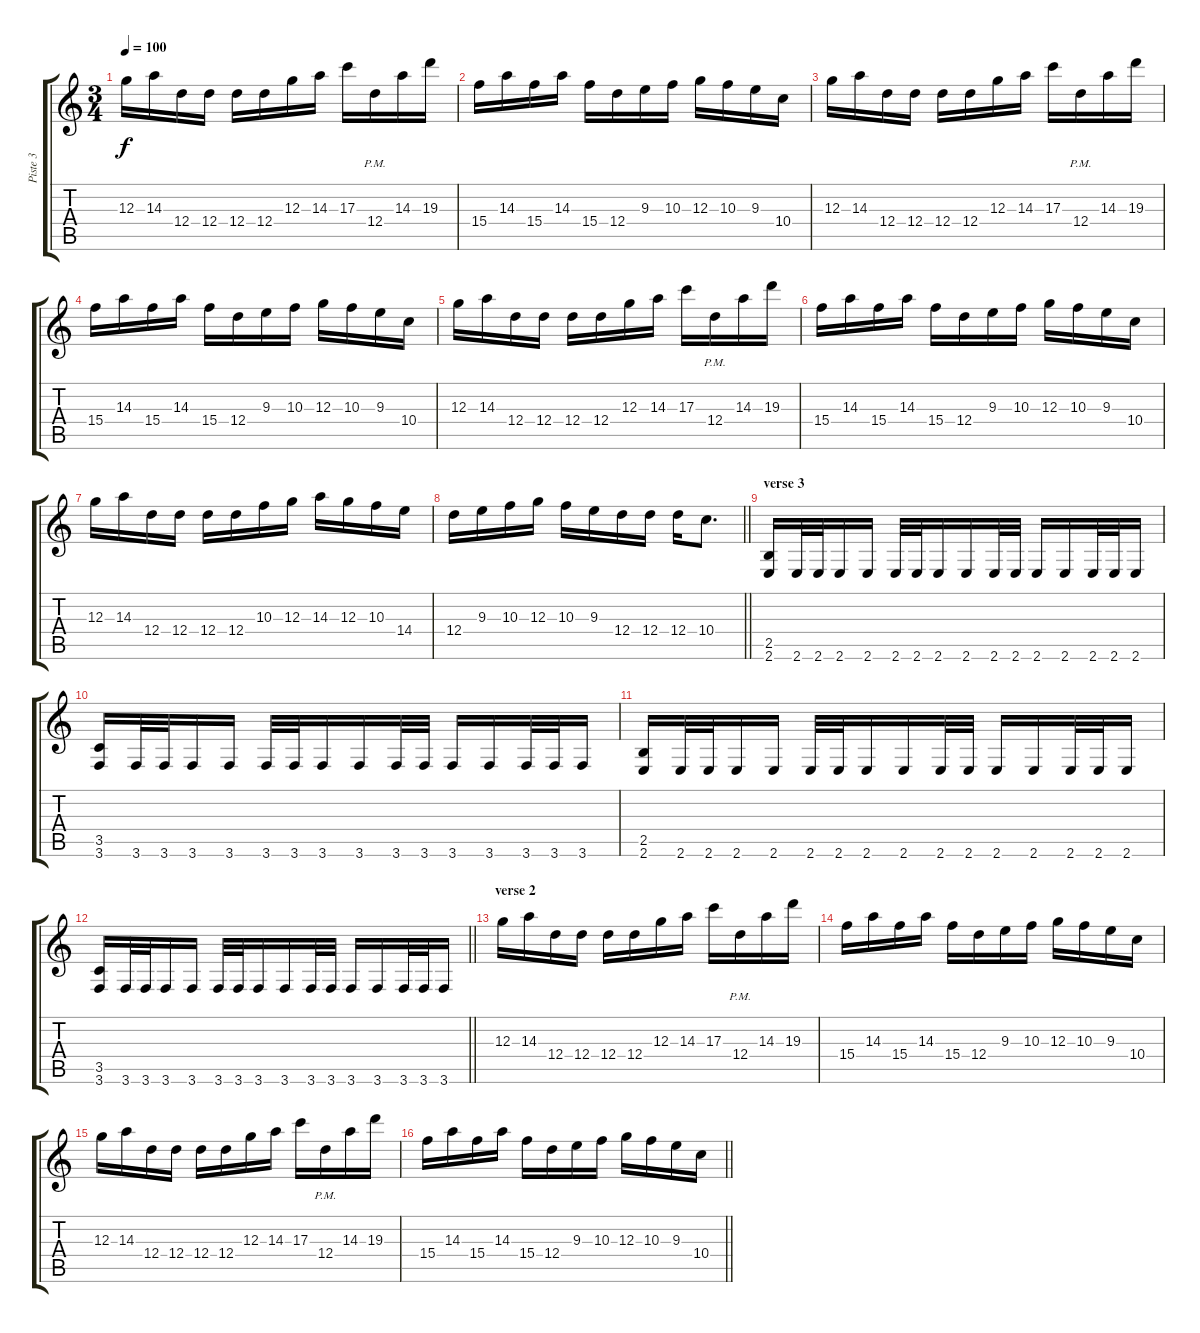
\track ("Piste 3" "Piste 3") {instrument distortionguitar}
\staff {score tabs}
\tuning (E4 B3 G3 D3 A2 D2) {hide}
\ts (3 4)
\tempo 100
\clef g2
\ks c
12.3.16{dy f} 14.3.16 12.4.16 12.4.16 12.4.16 12.4.16 12.3.16 14.3.16 17.3.16 12.4{pm}.16 14.3.16 19.3.16 |
15.4.16 14.3.16 15.4.16 14.3.16 15.4.16 12.4.16 9.3.16 10.3.16 12.3.16 10.3.16 9.3.16 10.4.16 |
12.3.16 14.3.16 12.4.16 12.4.16 12.4.16 12.4.16 12.3.16 14.3.16 17.3.16 12.4{pm}.16 14.3.16 19.3.16 |
15.4.16 14.3.16 15.4.16 14.3.16 15.4.16 12.4.16 9.3.16 10.3.16 12.3.16 10.3.16 9.3.16 10.4.16 |
12.3.16 14.3.16 12.4.16 12.4.16 12.4.16 12.4.16 12.3.16 14.3.16 17.3.16 12.4{pm}.16 14.3.16 19.3.16 |
15.4.16 14.3.16 15.4.16 14.3.16 15.4.16 12.4.16 9.3.16 10.3.16 12.3.16 10.3.16 9.3.16 10.4.16 |
12.3.16 14.3.16 12.4.16 12.4.16 12.4.16 12.4.16 10.3.16 12.3.16 14.3.16 12.3.16 10.3.16 14.4.16 |
\barLineRight lightlight
12.4.16 9.3.16 10.3.16 12.3.16 10.3.16 9.3.16 12.4.16 12.4.16 12.4.16 10.4.8{d} |
\section ("" "verse 3")
(2.5 2.6).16{volume 10} 2.6.32 2.6.32 2.6.16 2.6.16 2.6.32 2.6.32 2.6.16 2.6.16 2.6.32 2.6.32 2.6.16 2.6.16 2.6.32 2.6.32 2.6.16 |
(3.5 3.6).16 3.6.32 3.6.32 3.6.16 3.6.16 3.6.32 3.6.32 3.6.16 3.6.16 3.6.32 3.6.32 3.6.16 3.6.16 3.6.32 3.6.32 3.6.16 |
(2.5 2.6).16 2.6.32 2.6.32 2.6.16 2.6.16 2.6.32 2.6.32 2.6.16 2.6.16 2.6.32 2.6.32 2.6.16 2.6.16 2.6.32 2.6.32 2.6.16 |
\barLineRight lightlight
(3.5 3.6).16 3.6.32 3.6.32 3.6.16 3.6.16 3.6.32 3.6.32 3.6.16 3.6.16 3.6.32 3.6.32 3.6.16 3.6.16 3.6.32 3.6.32 3.6.16 |
\section ("" "verse 2")
12.3.16{volume 16} 14.3.16 12.4.16 12.4.16 12.4.16 12.4.16 12.3.16 14.3.16 17.3.16 12.4{pm}.16 14.3.16 19.3.16 |
15.4.16 14.3.16 15.4.16 14.3.16 15.4.16 12.4.16 9.3.16 10.3.16 12.3.16 10.3.16 9.3.16 10.4.16 |
12.3.16 14.3.16 12.4.16 12.4.16 12.4.16 12.4.16 12.3.16 14.3.16 17.3.16 12.4{pm}.16 14.3.16 19.3.16 |
\barLineRight lightlight
15.4.16 14.3.16 15.4.16 14.3.16 15.4.16 12.4.16 9.3.16 10.3.16 12.3.16 10.3.16 9.3.16 10.4.16
